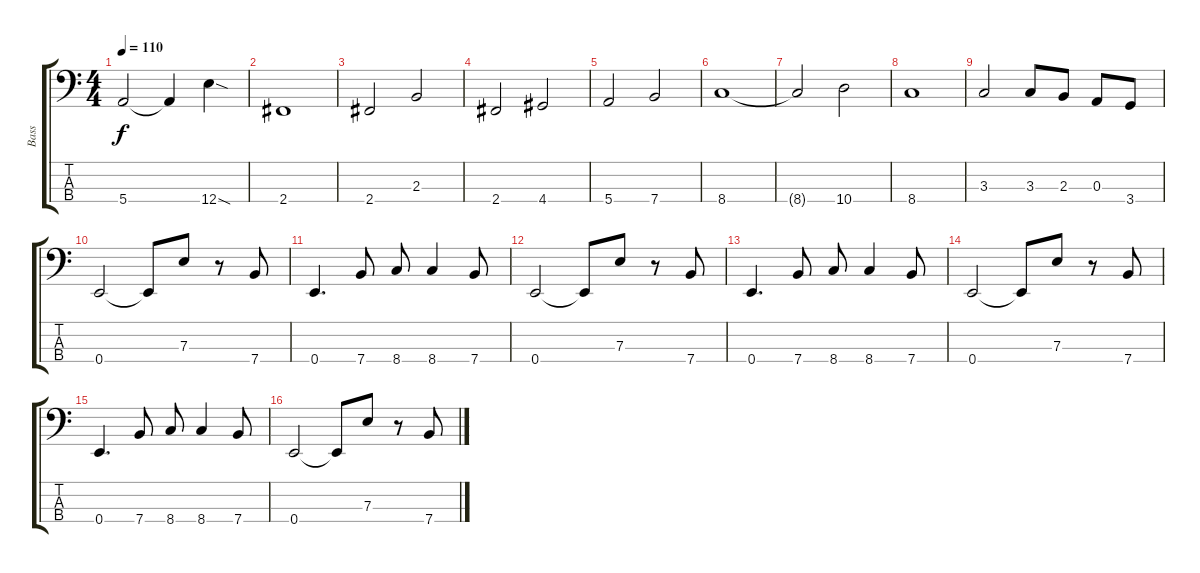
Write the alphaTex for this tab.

\track ("Bass" "Bass") {instrument electricbassfinger}
\staff {score tabs}
\tuning (G2 D2 A1 E1) {hide}
\ts (4 4)
\tempo 110
\clef f4
\ks c
5.4.2{dy f} 5.4{t}.4 12.4{sod}.4 |
2.4.1 |
2.4.2 2.3.2 |
2.4.2 4.4.2 |
5.4.2 7.4.2 |
8.4.1 |
8.4{t}.2 10.4.2 |
8.4.1 |
3.3.2 3.3.8 2.3.8 0.3.8 3.4.8 |
0.4.2 0.4{t}.8 7.3.8 r.8 7.4.8 |
0.4.4{d} 7.4.8 8.4.8 8.4.4 7.4.8 |
0.4.2 0.4{t}.8 7.3.8 r.8 7.4.8 |
0.4.4{d} 7.4.8 8.4.8 8.4.4 7.4.8 |
0.4.2 0.4{t}.8 7.3.8 r.8 7.4.8 |
0.4.4{d} 7.4.8 8.4.8 8.4.4 7.4.8 |
0.4.2 0.4{t}.8 7.3.8 r.8 7.4.8
